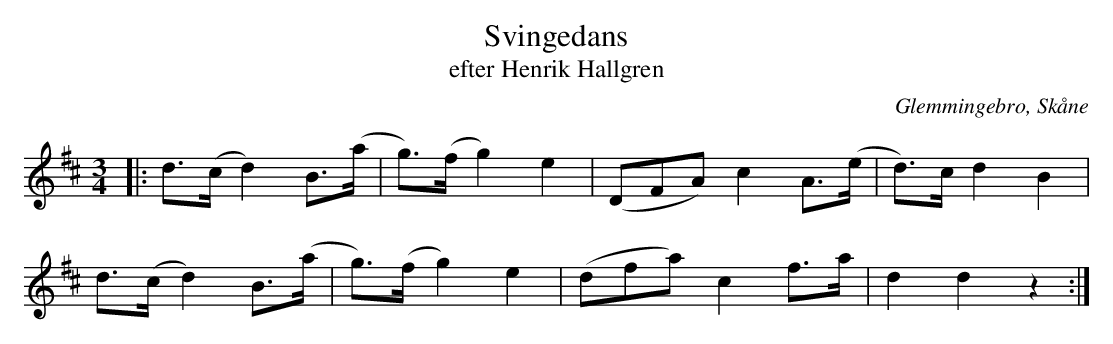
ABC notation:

X:1
T:Svingedans
T:efter Henrik Hallgren
O:Glemmingebro, Skåne
M:3/4
L:1/8
K:D
|: d>(c d2) B>(a | g)>(f g2) e2 | 3(DFA) c2 A>(e | d)>c d2 B2 |
d>(c d2) B>(a | g)>(f g2) e2 | 3(dfa) c2 f>a | d2 d2 z2 :|
